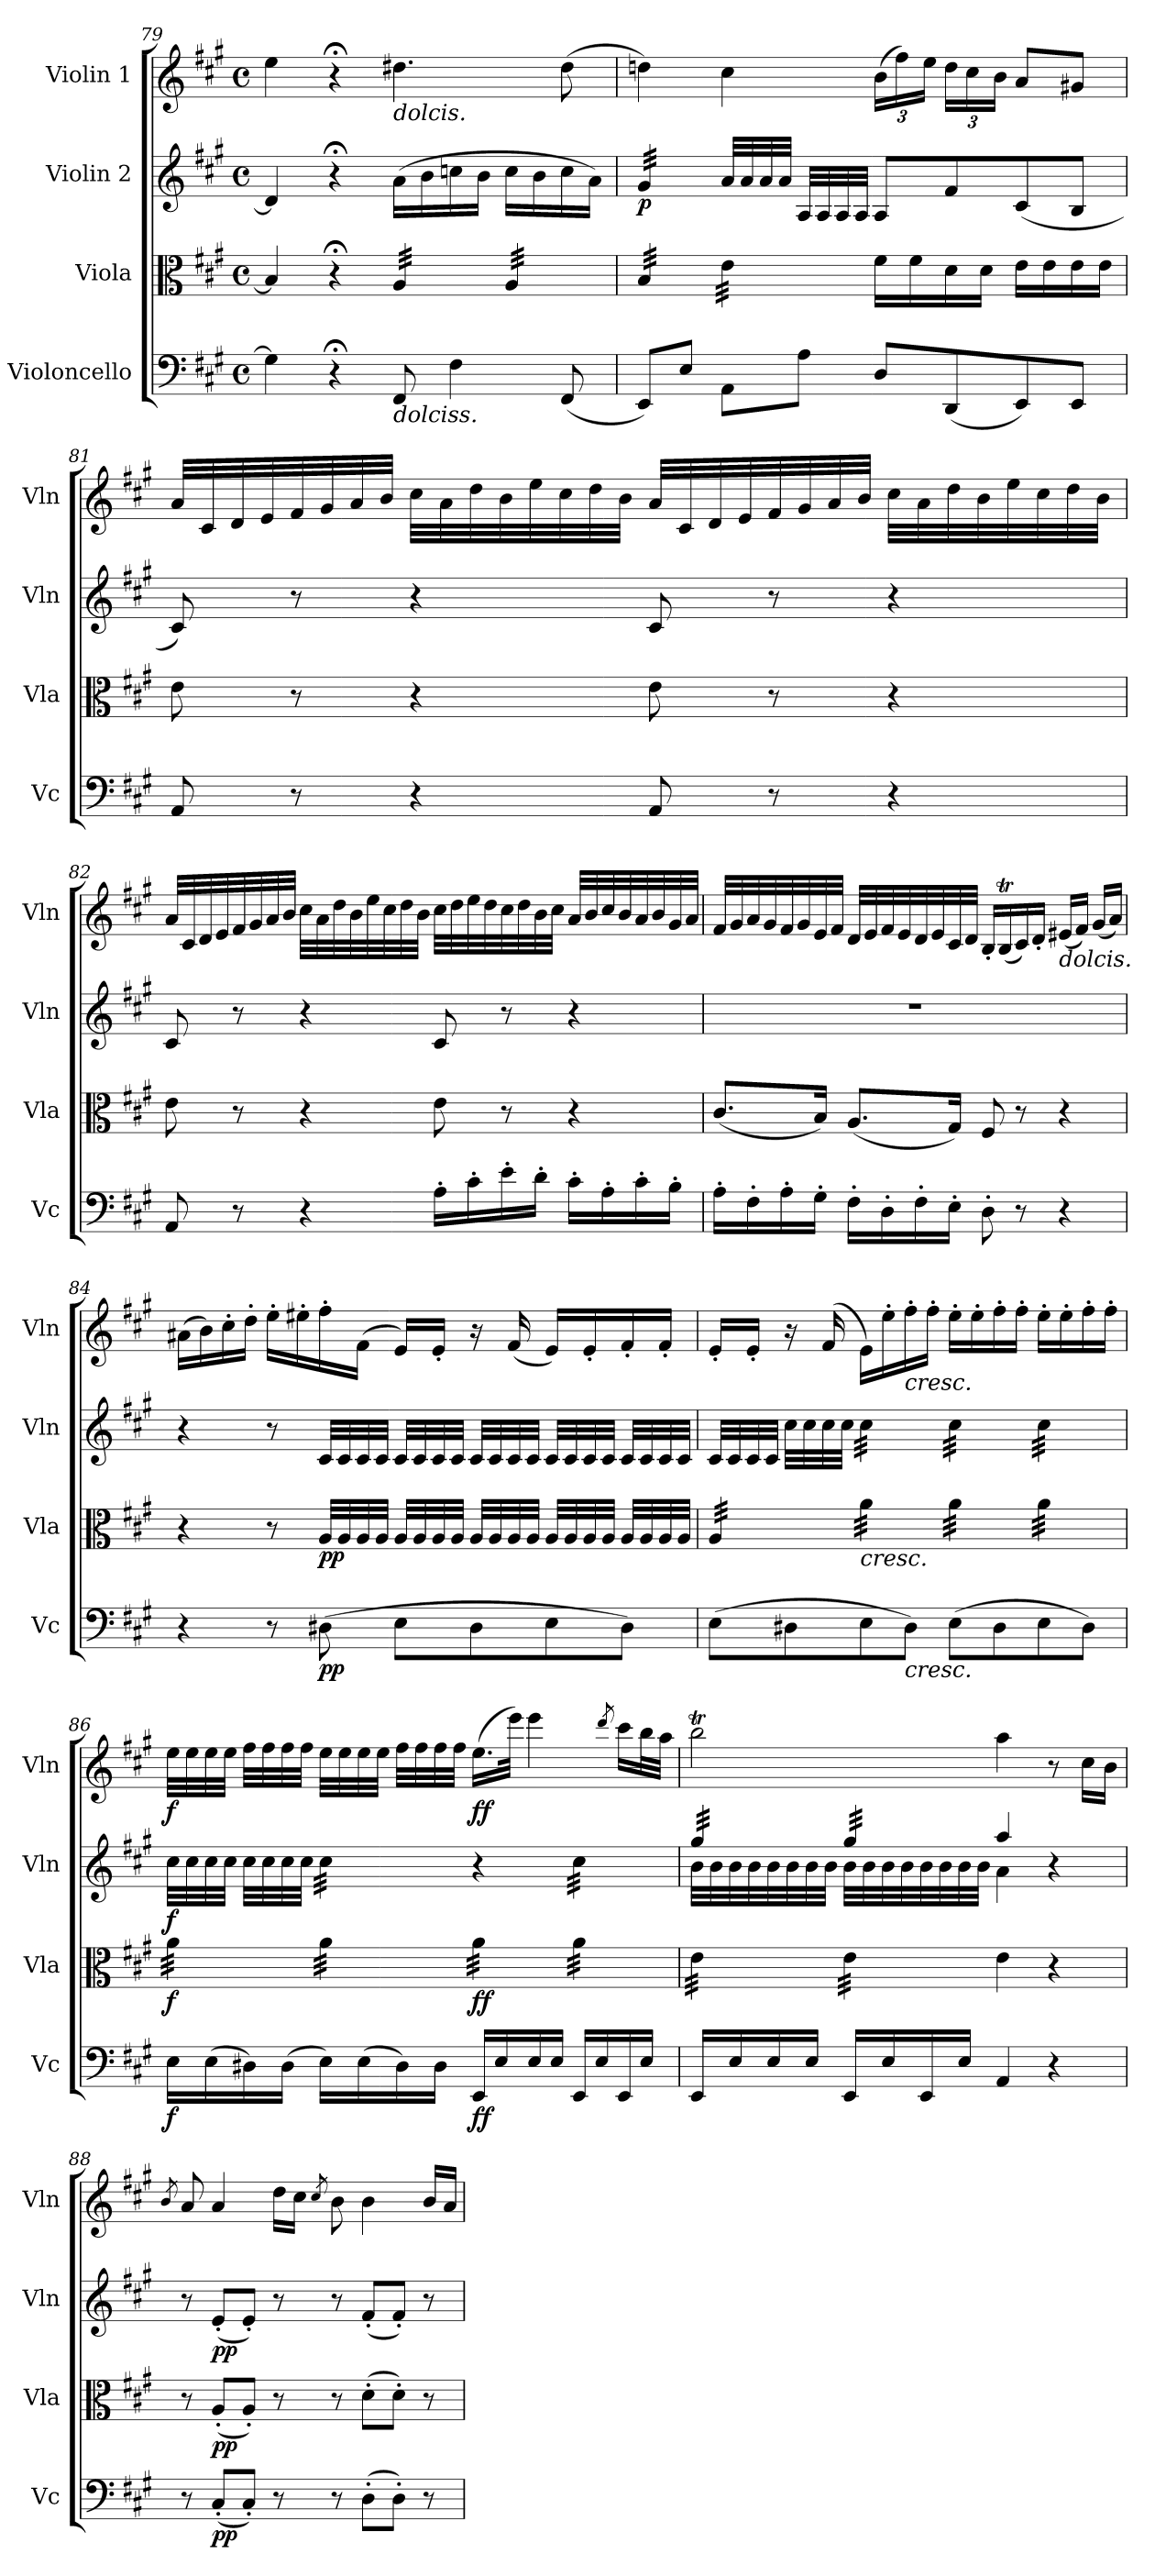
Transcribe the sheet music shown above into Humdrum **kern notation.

**kern	**dynam	**kern	**dynam	**kern	**dynam	**kern	**dynam
*part4	*part4	*part3	*part3	*part2	*part2	*part1	*part1
*staff4	*staff4	*staff3	*staff3	*staff2	*staff2	*staff1	*staff1
*I"Violoncello	*	*I"Viola	*	*I"Violin 2	*	*I"Violin 1	*
*I'Vc	*	*I'Vla	*	*I'Vln	*	*I'Vln	*
*clefF4	*	*clefC3	*	*clefG2	*	*clefG2	*
*k[f#c#g#]	*	*k[f#c#g#]	*	*k[f#c#g#]	*	*k[f#c#g#]	*
*M4/4	*	*M4/4	*	*M4/4	*	*M4/4	*
*met(c)	*	*met(c)	*	*met(c)	*	*met(c)	*
=79	=79	=79	=79	=79	=79	=79	=79
4G#\]	.	4B/]	.	4d/]	.	4ee\	.
4r;<	.	4r;<	.	4r;<	.	4r;<	.
!	!	!	!	!	!	!LO:TX:b:i:t=dolcis.	!
!	!	!LO:TX:b:i:t=dolcis.	!	!	!	!	!
!LO:TX:b:i:t=dolciss.	!	!	!	!	!	!	!
!	!	!	!	!	!LO:DY:b	!	!
!	!	!	!	!	!LO:DY:n=1:b	!	!
*	*	*tremolo	*	*	*	*	*
8FF#/	.	32A/LLL	.	(16a\LL	other-dynamics f	4.dd#X\	.
.	.	32A/	.	.	.	.	.
.	.	32A/	.	16b\	.	.	.
.	.	32A/	.	.	.	.	.
4F#\	.	32A/	.	16ccn\	.	.	.
.	.	32A/	.	.	.	.	.
.	.	32A/	.	16b\JJ	.	.	.
.	.	32A/JJJ	.	.	.	.	.
.	.	32A/LLL	.	16cc\LL	.	.	.
.	.	32A/	.	.	.	.	.
.	.	32A/	.	16b\	.	.	.
.	.	32A/	.	.	.	.	.
(8FF#/	.	32A/	.	16cc\	.	(8dd#\	.
.	.	32A/	.	.	.	.	.
.	.	32A/	.	16a\JJ)	.	.	.
.	.	32A/JJJ	.	.	.	.	.
!!LO:PB:g=z
=80	=80	=80	=80	=80	=80	=80	=80
!	!	!	!	!	!LO:DY:b	!	!
*	*	*	*	*tremolo	*	*	*
8EE/L)	.	32B/LLL	.	32g#/LLL	p	4ddn\)	.
.	.	32B/	.	32g#/	.	.	.
.	.	32B/	.	32g#/	.	.	.
.	.	32B/	.	32g#/	.	.	.
8E/J	.	32B/	.	32g#/	.	.	.
.	.	32B/	.	32g#/	.	.	.
.	.	32B/	.	32g#/	.	.	.
.	.	32B/JJJ	.	32g#/JJJ	.	.	.
*	*	*	*	*Xtremolo	*	*	*
8AA\L	.	32e\LLL	.	32a/LLL	.	4cc#\	.
.	.	32e\	.	32a/	.	.	.
.	.	32e\	.	32a/	.	.	.
.	.	32e\	.	32a/JJJ	.	.	.
8A\J	.	32e\	.	32A/LLL	.	.	.
.	.	32e\	.	32A/	.	.	.
.	.	32e\	.	32A/	.	.	.
.	.	32e\JJJ	.	32A/JJJ	.	.	.
*	*	*Xtremolo	*	*	*	*	*
*	*	*	*	*	*	*Xbrackettup	*
8D/L	.	16f#\LL	.	8A/L	.	(24b\LL	.
.	.	.	.	.	.	24ff#\)	.
.	.	16f#\	.	.	.	.	.
.	.	.	.	.	.	24ee\JJ	.
(8DD/	.	16d\	.	8f#/	.	24dd\LL	.
.	.	.	.	.	.	24cc#\	.
.	.	16d\JJ	.	.	.	.	.
.	.	.	.	.	.	24b\JJ	.
8EE/)	.	16e\LL	.	(8c#/	.	8a/L	.
.	.	16e\	.	.	.	.	.
8EE/J	.	16e\	.	8B/J	.	8g#X/J	.
.	.	16e\JJ	.	.	.	.	.
!!LO:LB:g=z
=81	=81	=81	=81	=81	=81	=81	=81
8AA/	.	8e\	.	8c#/)	.	32a/LLL	.
.	.	.	.	.	.	32c#/	.
.	.	.	.	.	.	32d/	.
.	.	.	.	.	.	32e/	.
8r	.	8r	.	8r	.	32f#/	.
.	.	.	.	.	.	32g#/	.
.	.	.	.	.	.	32a/	.
.	.	.	.	.	.	32b/JJJ	.
4r	.	4r	.	4r	.	32cc#\LLL	.
.	.	.	.	.	.	32a\	.
.	.	.	.	.	.	32dd\	.
.	.	.	.	.	.	32b\	.
.	.	.	.	.	.	32ee\	.
.	.	.	.	.	.	32cc#\	.
.	.	.	.	.	.	32dd\	.
.	.	.	.	.	.	32b\JJJ	.
8AA/	.	8e\	.	8c#/	.	32a/LLL	.
.	.	.	.	.	.	32c#/	.
.	.	.	.	.	.	32d/	.
.	.	.	.	.	.	32e/	.
8r	.	8r	.	8r	.	32f#/	.
.	.	.	.	.	.	32g#/	.
.	.	.	.	.	.	32a/	.
.	.	.	.	.	.	32b/JJJ	.
4r	.	4r	.	4r	.	32cc#\LLL	.
.	.	.	.	.	.	32a\	.
.	.	.	.	.	.	32dd\	.
.	.	.	.	.	.	32b\	.
.	.	.	.	.	.	32ee\	.
.	.	.	.	.	.	32cc#\	.
.	.	.	.	.	.	32dd\	.
.	.	.	.	.	.	32b\JJJ	.
!!LO:LB:g=z
=82	=82	=82	=82	=82	=82	=82	=82
8AA/	.	8e\	.	8c#/	.	32a/LLL	.
.	.	.	.	.	.	32c#/	.
.	.	.	.	.	.	32d/	.
.	.	.	.	.	.	32e/	.
8r	.	8r	.	8r	.	32f#/	.
.	.	.	.	.	.	32g#/	.
.	.	.	.	.	.	32a/	.
.	.	.	.	.	.	32b/JJJ	.
4r	.	4r	.	4r	.	32cc#\LLL	.
.	.	.	.	.	.	32a\	.
.	.	.	.	.	.	32dd\	.
.	.	.	.	.	.	32b\	.
.	.	.	.	.	.	32ee\	.
.	.	.	.	.	.	32cc#\	.
.	.	.	.	.	.	32dd\	.
.	.	.	.	.	.	32b\JJJ	.
16A'\LL	.	8e\	.	8c#/	.	32cc#\LLL	.
.	.	.	.	.	.	32dd\	.
16c#'\	.	.	.	.	.	32ee\	.
.	.	.	.	.	.	32dd\	.
16e'\	.	8r	.	8r	.	32cc#\	.
.	.	.	.	.	.	32dd\	.
16d'\JJ	.	.	.	.	.	32b\	.
.	.	.	.	.	.	32cc#\JJJ	.
16c#'\LL	.	4r	.	4r	.	32a/LLL	.
.	.	.	.	.	.	32b/	.
16A'\	.	.	.	.	.	32cc#/	.
.	.	.	.	.	.	32b/	.
16c#'\	.	.	.	.	.	32a/	.
.	.	.	.	.	.	32b/	.
16B'\JJ	.	.	.	.	.	32g#/	.
.	.	.	.	.	.	32a/JJJ	.
!!LO:LB:g=z
=83	=83	=83	=83	=83	=83	=83	=83
16A'\LL	.	(8.c#/L	.	1r	.	32f#/LLL	.
.	.	.	.	.	.	32g#/	.
16F#'\	.	.	.	.	.	32a/	.
.	.	.	.	.	.	32g#/	.
16A'\	.	.	.	.	.	32f#/	.
.	.	.	.	.	.	32g#/	.
16G#'\JJ	.	16B/Jk)	.	.	.	32e/	.
.	.	.	.	.	.	32f#/JJJ	.
16F#'\LL	.	(8.A/L	.	.	.	32d/LLL	.
.	.	.	.	.	.	32e/	.
16D'\	.	.	.	.	.	32f#/	.
.	.	.	.	.	.	32e/	.
16F#'\	.	.	.	.	.	32d/	.
.	.	.	.	.	.	32e/	.
16E'\JJ	.	16G#/Jk)	.	.	.	32c#/	.
.	.	.	.	.	.	32d/JJJ	.
8D'\	.	8F#/	.	.	.	16B'/LL	.
.	.	.	.	.	.	(16BT/	.
8r	.	8r	.	.	.	16c#/)	.
.	.	.	.	.	.	16d'/JJ	.
!	!	!	!	!	!	!LO:TX:b:i:t=dolcis.	!
4r	.	4r	.	.	.	(16e#X/LL	.
.	.	.	.	.	.	16f#/JJ)	.
.	.	.	.	.	.	(16g#/LL	.
.	.	.	.	.	.	16a/JJ)	.
!!LO:LB:g=z
=84	=84	=84	=84	=84	=84	=84	=84
4r	.	4r	.	4r	.	(16a#X\LL	.
.	.	.	.	.	.	16b\)	.
.	.	.	.	.	.	16cc#'\	.
.	.	.	.	.	.	16dd'\JJ	.
8r	.	8r	.	8r	.	16ee'\LL	.
.	.	.	.	.	.	16ee#X'\	.
!	!LO:DY:b	!	!LO:DY:b	!	!LO:DY:b	!	!
!	!	!	!	!	!LO:DY:n=1:b	!	!
!	!	!	!	!	!LO:DY:n=2:b	!	!
(8D#X\	pp	32A/LLL	pp	32c#/LLL	other-dynamics pp other-dynamics	16ff#'\	.
.	.	32A/	.	32c#/	.	.	.
.	.	32A/	.	32c#/	.	(16f#\JJ	.
.	.	32A/JJJ	.	32c#/JJJ	.	.	.
8E\L	.	32A/LLL	.	32c#/LLL	.	16e/LL)	.
.	.	32A/	.	32c#/	.	.	.
.	.	32A/	.	32c#/	.	16e'/JJ	.
.	.	32A/JJJ	.	32c#/JJJ	.	.	.
8D#\	.	32A/LLL	.	32c#/LLL	.	16r	.
.	.	32A/	.	32c#/	.	.	.
.	.	32A/	.	32c#/	.	(16f#/	.
.	.	32A/JJJ	.	32c#/JJJ	.	.	.
8E\	.	32A/LLL	.	32c#/LLL	.	16e/LL)	.
.	.	32A/	.	32c#/	.	.	.
.	.	32A/	.	32c#/	.	16e'/	.
.	.	32A/JJJ	.	32c#/JJJ	.	.	.
8D#\J)	.	32A/LLL	.	32c#/LLL	.	16f#'/	.
.	.	32A/	.	32c#/	.	.	.
.	.	32A/	.	32c#/	.	16f#'/JJ	.
.	.	32A/JJJ	.	32c#/JJJ	.	.	.
!!LO:LB:g=z
=85	=85	=85	=85	=85	=85	=85	=85
*	*	*tremolo	*	*	*	*	*
(8E\L	.	32A/LLL	.	32c#/LLL	.	16e'/LL	.
.	.	32A/	.	32c#/	.	.	.
.	.	32A/	.	32c#/	.	16e'/JJ	.
.	.	32A/	.	32c#/JJJ	.	.	.
8D#X\	.	32A/	.	32cc#\LLL	.	16r	.
.	.	32A/	.	32cc#\	.	.	.
.	.	32A/	.	32cc#\	.	(16f#/	.
.	.	32A/JJJ	.	32cc#\JJJ	.	.	.
!	!	!	!	!LO:TX:b:i:t=cresc.	!	!	!
!	!	!LO:TX:b:i:t=cresc.	!	!	!	!	!
*	*	*	*	*tremolo	*	*	*
8E\	.	32a\LLL	.	32cc#\LLL	.	16e\LL)	.
.	.	32a\	.	32cc#\	.	.	.
.	.	32a\	.	32cc#\	.	16ee'\	.
.	.	32a\	.	32cc#\	.	.	.
!	!	!	!	!	!	!LO:TX:b:i:t=cresc.	!
!LO:TX:b:i:t=cresc.	!	!	!	!	!	!	!
8D#\J)	.	32a\	.	32cc#\	.	16ff#'\	.
.	.	32a\	.	32cc#\	.	.	.
.	.	32a\	.	32cc#\	.	16ff#'\JJ	.
.	.	32a\JJJ	.	32cc#\JJJ	.	.	.
(8E\L	.	32a\LLL	.	32cc#\LLL	.	16ee'\LL	.
.	.	32a\	.	32cc#\	.	.	.
.	.	32a\	.	32cc#\	.	16ee'\	.
.	.	32a\	.	32cc#\	.	.	.
8D#\	.	32a\	.	32cc#\	.	16ff#'\	.
.	.	32a\	.	32cc#\	.	.	.
.	.	32a\	.	32cc#\	.	16ff#'\JJ	.
.	.	32a\JJJ	.	32cc#\JJJ	.	.	.
8E\	.	32a\LLL	.	32cc#\LLL	.	16ee'\LL	.
.	.	32a\	.	32cc#\	.	.	.
.	.	32a\	.	32cc#\	.	16ee'\	.
.	.	32a\	.	32cc#\	.	.	.
8D#\J)	.	32a\	.	32cc#\	.	16ff#'\	.
.	.	32a\	.	32cc#\	.	.	.
.	.	32a\	.	32cc#\	.	16ff#'\JJ	.
.	.	32a\JJJ	.	32cc#\JJJ	.	.	.
*	*	*	*	*Xtremolo	*	*	*
!!LO:PB:g=z
=86	=86	=86	=86	=86	=86	=86	=86
!	!LO:DY:b	!	!LO:DY:b	!	!LO:DY:b	!	!LO:DY:b
16E\LL	f	32a\LLL	f	32cc#\LLL	f	32ee\LLL	f
.	.	32a\	.	32cc#\	.	32ee\	.
(16E\	.	32a\	.	32cc#\	.	32ee\	.
.	.	32a\	.	32cc#\JJJ	.	32ee\JJJ	.
16D#X\)	.	32a\	.	32cc#\LLL	.	32ff#\LLL	.
.	.	32a\	.	32cc#\	.	32ff#\	.
(16D#\JJ	.	32a\	.	32cc#\	.	32ff#\	.
.	.	32a\JJJ	.	32cc#\JJJ	.	32ff#\JJJ	.
*	*	*	*	*tremolo	*	*	*
16E\LL)	.	32a\LLL	.	32cc#\LLL	.	32ee\LLL	.
.	.	32a\	.	32cc#\	.	32ee\	.
(16E\	.	32a\	.	32cc#\	.	32ee\	.
.	.	32a\	.	32cc#\	.	32ee\JJJ	.
16D#\)	.	32a\	.	32cc#\	.	32ff#\LLL	.
.	.	32a\	.	32cc#\	.	32ff#\	.
16D#\JJ	.	32a\	.	32cc#\	.	32ff#\	.
.	.	32a\JJJ	.	32cc#\JJJ	.	32ff#\JJJ	.
!	!LO:DY:b	!	!LO:DY:b	!	!LO:DY:b	!	!
!	!	!	!	!	!LO:DY:n=1:b	!	!
!	!	!	!	!	!LO:DY:n=2:b	!	!LO:DY:b
16EE/LL	ff	32a\LLL	ff	4r	other-dynamics ff other-dynamics	(16.ee\LL	ff
.	.	32a\	.	.	.	.	.
16E/	.	32a\	.	.	.	.	.
.	.	32a\	.	.	.	32eee\JJk)	.
16E/	.	32a\	.	.	.	4eee\	.
.	.	32a\	.	.	.	.	.
16E/JJ	.	32a\	.	.	.	.	.
.	.	32a\JJJ	.	.	.	.	.
16EE/LL	.	32a\LLL	.	32cc#\LLL	.	.	.
.	.	32a\	.	32cc#\	.	.	.
16E/	.	32a\	.	32cc#\	.	.	.
.	.	32a\	.	32cc#\	.	.	.
.	.	.	.	.	.	8qddd/	.
16EE/	.	32a\	.	32cc#\	.	16ccc#\LL	.
.	.	32a\	.	32cc#\	.	.	.
16E/JJ	.	32a\	.	32cc#\	.	32bb\L	.
.	.	32a\JJJ	.	32cc#\JJJ	.	32aa\JJJ	.
=87	=87	=87	=87	=87	=87	=87	=87
*	*	*	*	*^	*	*	*
16EE/LL	.	32e\LLL	.	32gg#/LLL	32b\LLL	.	2bbT\	.
.	.	32e\	.	32gg#/	32b\	.	.	.
16E/	.	32e\	.	32gg#/	32b\	.	.	.
.	.	32e\	.	32gg#/	32b\	.	.	.
16E/	.	32e\	.	32gg#/	32b\	.	.	.
.	.	32e\	.	32gg#/	32b\	.	.	.
16E/JJ	.	32e\	.	32gg#/	32b\	.	.	.
.	.	32e\JJJ	.	32gg#/JJJ	32b\JJJ	.	.	.
16EE/LL	.	32e\LLL	.	32gg#/LLL	32b\LLL	.	.	.
.	.	32e\	.	32gg#/	32b\	.	.	.
16E/	.	32e\	.	32gg#/	32b\	.	.	.
.	.	32e\	.	32gg#/	32b\	.	.	.
16EE/	.	32e\	.	32gg#/	32b\	.	.	.
.	.	32e\	.	32gg#/	32b\	.	.	.
16E/JJ	.	32e\	.	32gg#/	32b\	.	.	.
.	.	32e\JJJ	.	32gg#/JJJ	32b\JJJ	.	.	.
*	*	*	*	*Xtremolo	*	*	*	*
*	*	*Xtremolo	*	*	*	*	*	*
4AA/	.	4e\	.	4aa/	4a\	.	4aa\	.
4r	.	4r	.	4r	4ryy	.	8r	.
!	!	!	!	!	!	!	!	!LO:DY:b
!	!	!	!	!	!	!	!	!LO:DY:n=1:b
!	!	!	!	!	!	!	!	!LO:DY:n=2:b
.	.	.	.	.	.	.	16cc#\LL	other-dynamics p other-dynamics
.	.	.	.	.	.	.	16b\JJ	.
*	*	*	*	*v	*v	*	*	*
!!LO:LB:g=z
=88	=88	=88	=88	=88	=88	=88	=88
.	.	.	.	.	.	8qb/	.
8r	.	8r	.	8r	.	8a/	.
!	!LO:DY:b	!	!LO:DY:b	!	!LO:DY:b	!	!
(8C#'/L	pp	(8A'/L	pp	(8e'/L	pp	4a/	.
8C#'/J)	.	8A'/J)	.	8e'/J)	.	.	.
8r	.	8r	.	8r	.	16dd\LL	.
.	.	.	.	.	.	16cc#\JJ	.
.	.	.	.	.	.	8qcc#/	.
8r	.	8r	.	8r	.	8b\	.
(8D'\L	.	(8d'\L	.	(8f#'/L	.	4b\	.
8D'\J)	.	8d'\J)	.	8f#'/J)	.	.	.
8r	.	8r	.	8r	.	16b/LL	.
.	.	.	.	.	.	16a/JJ	.
=	=	=	=	=	=	=	=
*-	*-	*-	*-	*-	*-	*-	*-
